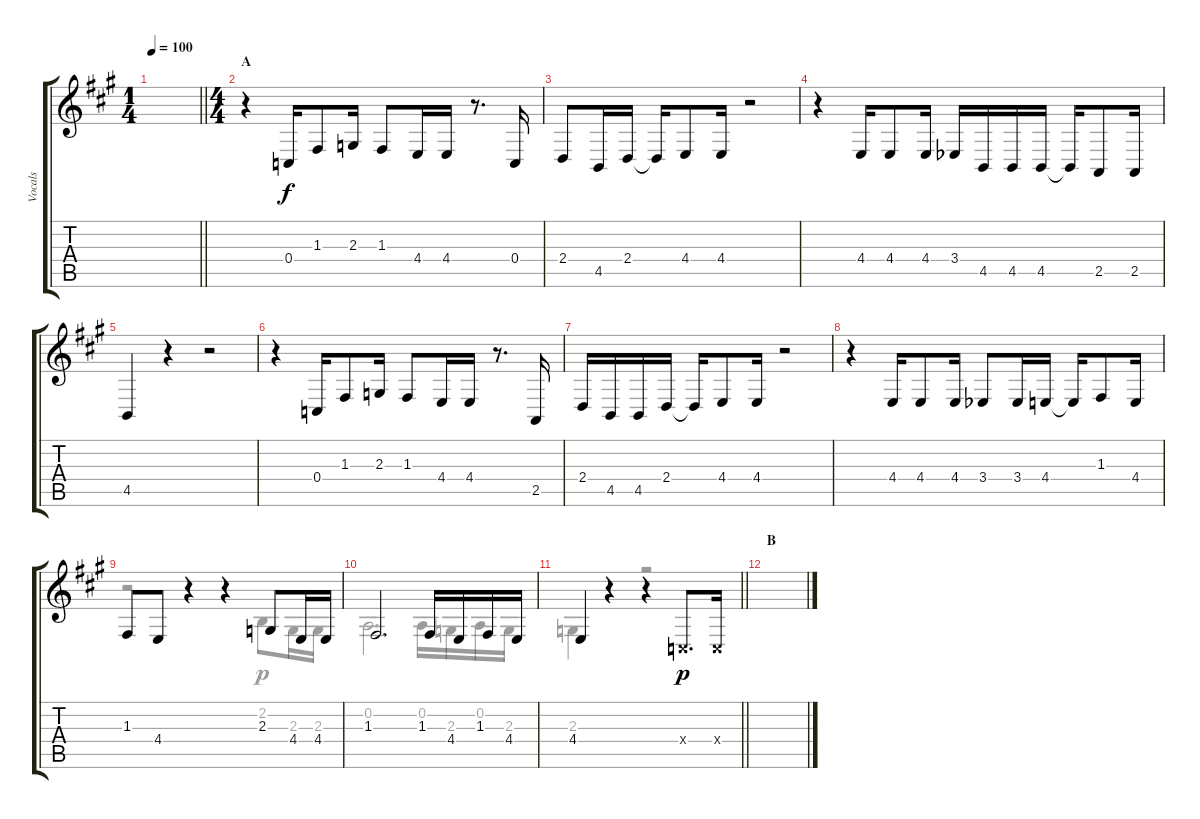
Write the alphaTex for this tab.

\track ("Vocals" "Vocals") {instrument lead8bassandlead}
\staff {score tabs}
\tuning (D4 A3 F3 C3 G2 D2) {hide}
\voice
\ts (1 4)
\tempo 100
\clef g2
\barLineRight lightlight
\ks a
|
\ts (4 4)
\section ("" "A")
r.4 0.4.16 1.3.8 2.3.16 1.3.8 4.4.16 4.4.16 r.8{d} 0.4.16 |
2.4.8 4.5.16 2.4.16 2.4{t}.16 4.4.8 4.4.16 r.2 |
r.4 4.4.16 4.4.8 4.4.16 3.4{acc b}.16 4.5.16 4.5.16 4.5.16 4.5{t}.16 2.5.8 2.5.16 |
4.5.4 r.4 r.2 |
r.4 0.4.16 1.3.8 2.3.16 1.3.8 4.4.16 4.4.16 r.8{d} 2.5.16 |
2.4.16 4.5.16 4.5.16 2.4.16 2.4{t}.16 4.4.8 4.4.16 r.2 |
r.4 4.4.16 4.4.8 4.4.16 3.4{acc b}.8 3.4{acc b}.16 4.4.16 4.4{t}.16 1.3.8 4.4.16 |
1.3.8 4.4.8 r.4 r.4 2.3.8 4.4.16 4.4.16 |
1.3.2{d} 1.3.16 4.4.16 1.3.16 4.4.16 |
\barLineRight lightlight
4.4.4 r.4 r.4 0.4{x}.8{d dy p} 0.4{x}.16 |
\section ("" "B")
|
|
|
|
\voice
\clef g2
\ottava regular
\simile none
\barLineRight lightlight
\ks a
|
|
|
|
|
|
|
|
r.2 r.4 2.2.8 2.3.16 2.3.16 |
0.2.2{d} 0.2.16 2.3.16 0.2.16 2.3.16 |
\barLineRight lightlight
2.3.4 r.4 r.2 |
|
|
|
|
